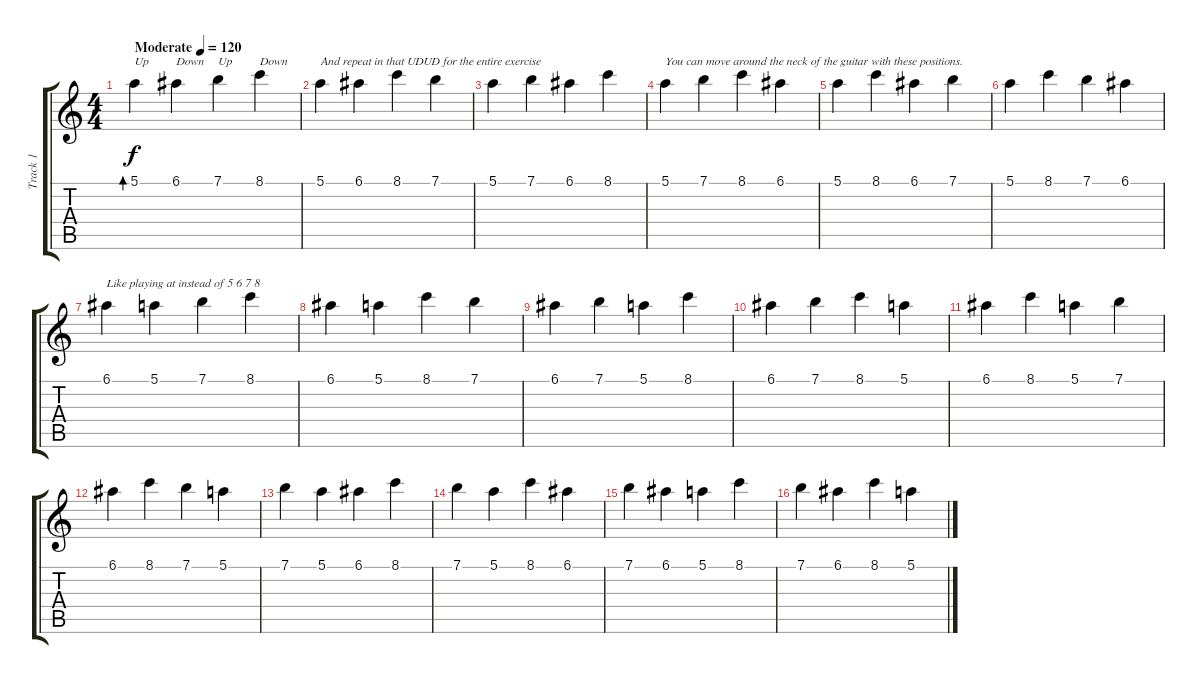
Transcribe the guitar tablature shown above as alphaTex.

\track ("Track 1" "Track 1") {instrument acousticguitarsteel}
\staff {score tabs}
\tuning (E4 B3 G3 D3 A2 E2) {hide}
\ts (4 4)
\tempo (120 "Moderate")
\clef g2
\ks c
5.1.4{bd 480 txt "Up" dy f instrument acousticguitarsteel} 6.1.4{txt "Down"} 7.1.4{txt "Up"} 8.1.4{txt "Down"} |
5.1.4{txt "And repeat in that UDUD for the entire exercise"} 6.1.4 8.1.4 7.1.4 |
5.1.4 7.1.4 6.1.4 8.1.4 |
5.1.4{txt "You can move around the neck of the guitar with these positions."} 7.1.4 8.1.4 6.1.4 |
5.1.4 8.1.4 6.1.4 7.1.4 |
5.1.4 8.1.4 7.1.4 6.1.4 |
6.1.4{txt "Like playing at instead of 5 6 7 8"} 5.1.4 7.1.4 8.1.4 |
6.1.4 5.1.4 8.1.4 7.1.4 |
6.1.4 7.1.4 5.1.4 8.1.4 |
6.1.4 7.1.4 8.1.4 5.1.4 |
6.1.4 8.1.4 5.1.4 7.1.4 |
6.1.4 8.1.4 7.1.4 5.1.4 |
7.1.4 5.1.4 6.1.4 8.1.4 |
7.1.4 5.1.4 8.1.4 6.1.4 |
7.1.4 6.1.4 5.1.4 8.1.4 |
7.1.4 6.1.4 8.1.4 5.1.4
